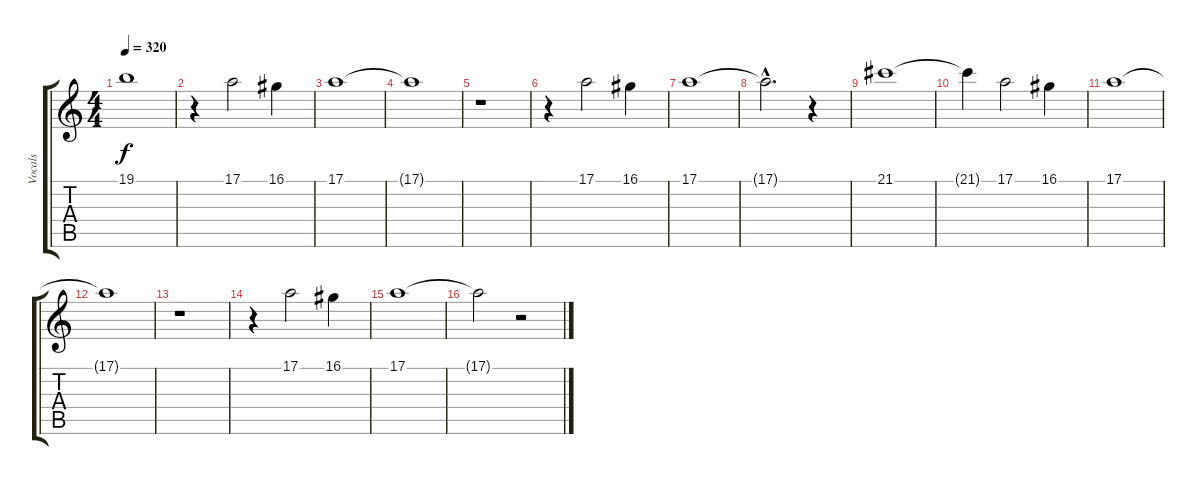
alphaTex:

\track ("Vocals" "Vocals") {instrument bassoon}
\staff {score tabs}
\tuning (E4 B3 G3 D3 A2 E2) {hide}
\ts (4 4)
\tempo 320
\clef g2
\ks c
19.1.1{dy f} |
r.4 17.1.2 16.1.4 |
17.1.1 |
17.1{t}.1 |
r.1 |
r.4 17.1.2 16.1.4 |
17.1.1 |
17.1{hac t}.2{d} r.4 |
21.1.1 |
21.1{t}.4 17.1.2 16.1.4 |
17.1.1 |
17.1{t}.1 |
r.1 |
r.4 17.1.2 16.1.4 |
17.1.1 |
17.1{t}.2 r.2
